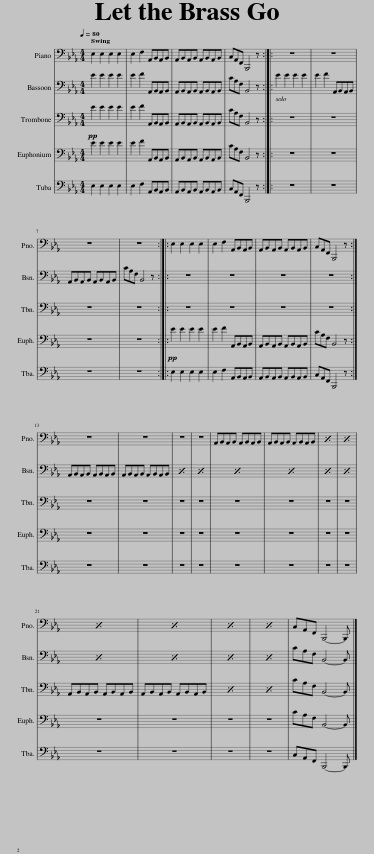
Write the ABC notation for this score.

X:1
%%score 1 2 3 4 5
L:1/8
Q:1/4=80
M:4/4
I:linebreak $
K:Eb
V:1 bass
V:2 bass
V:3 bass
V:4 bass
V:5 bass
V:1
 E,2 E,2 E,2 E,2 | E,2 F,2 A,,B,,A,,B,, | A,,B,,A,,B,, A,,B,,A,,B,, | C,A,,F,, B,,,4 z :: z8 | %5
 z8 |$ z8 | z8 :: E,2 E,2 E,2 E,2 | E,2 F,2 A,,B,,A,,B,, | %10
 A,,B,,A,,B,, A,,B,,A,,B,, | C,A,,F,, B,,,4 z :|$ z8 | z8 | z8 | %15
 z8 | A,,B,,A,,B,, A,,B,,A,,B,, | A,,B,,A,,B,, A,,B,,A,,B,, | x8 | x8 |$ %20
 x8 | x8 | x8 | x8 | C,A,,F,, B,,,4- B,,, |] %25
V:2
 E2 E2 E2 E2 | E2 F2 A,,B,,A,,B,, | A,,B,,A,,B,, A,,B,,A,,B,, | CA,F, B,,4 z :: E2 E2 E2 E2 | %5
 E2 F2 A,,B,,A,,B,, |$ A,,B,,A,,B,, A,,B,,A,,B,, | CA,F, B,,4 z :: z8 | z8 | %10
 z8 | z8 :|$ A,,B,,A,,B,, A,,B,,A,,B,, | A,,B,,A,,B,, A,,B,,A,,B,, | x8 | %15
 x8 | x8 | x8 | x8 | x8 |$ %20
 x8 | x8 | x8 | x8 | CA,F, B,,4- B,, |] %25
V:3
!pp! E2 E2 E2 E2 | E2 F2 A,,B,,A,,B,, | A,,B,,A,,B,, A,,B,,A,,B,, | CA,F, B,,4 z :: z8 | %5
 z8 |$ z8 | z8 :: z8 | z8 | %10
 z8 | z8 :|$ z8 | z8 | z8 | %15
 z8 | z8 | z8 | z8 | z8 |$ %20
 A,,B,,A,,B,, A,,B,,A,,B,, | A,,B,,A,,B,, A,,B,,A,,B,, | x8 | x8 | CA,F, B,,4- B,, |] %25
V:4
 E2 E2 E2 E2 | E2 F2 A,,B,,A,,B,, | A,,B,,A,,B,, A,,B,,A,,B,, | CA,F, B,,4 z :: z8 | %5
 z8 |$ z8 | z8 ::!pp! E2 E2 E2 E2 | E2 F2 A,,B,,A,,B,, | %10
 A,,B,,A,,B,, A,,B,,A,,B,, | CA,F, B,,4 z :|$ z8 | z8 | z8 | %15
 z8 | z8 | z8 | z8 | z8 |$ %20
 z8 | z8 | z8 | z8 | CA,F, B,,4- B,, |] %25
V:5
 E,2 E,2 E,2 E,2 | E,2 F,2 A,,B,,A,,B,, | A,,B,,A,,B,, A,,B,,A,,B,, | C,A,,F,, B,,,4 z :: z8 | %5
 z8 |$ z8 | z8 :: E,2 E,2 E,2 E,2 | E,2 F,2 A,,B,,A,,B,, | %10
 A,,B,,A,,B,, A,,B,,A,,B,, | C,A,,F,, B,,,4 z :|$ z8 | z8 | z8 | %15
 z8 | z8 | z8 | z8 | z8 |$ %20
 z8 | z8 | z8 | z8 | C,A,,F,, B,,,4- B,,, |] %25
